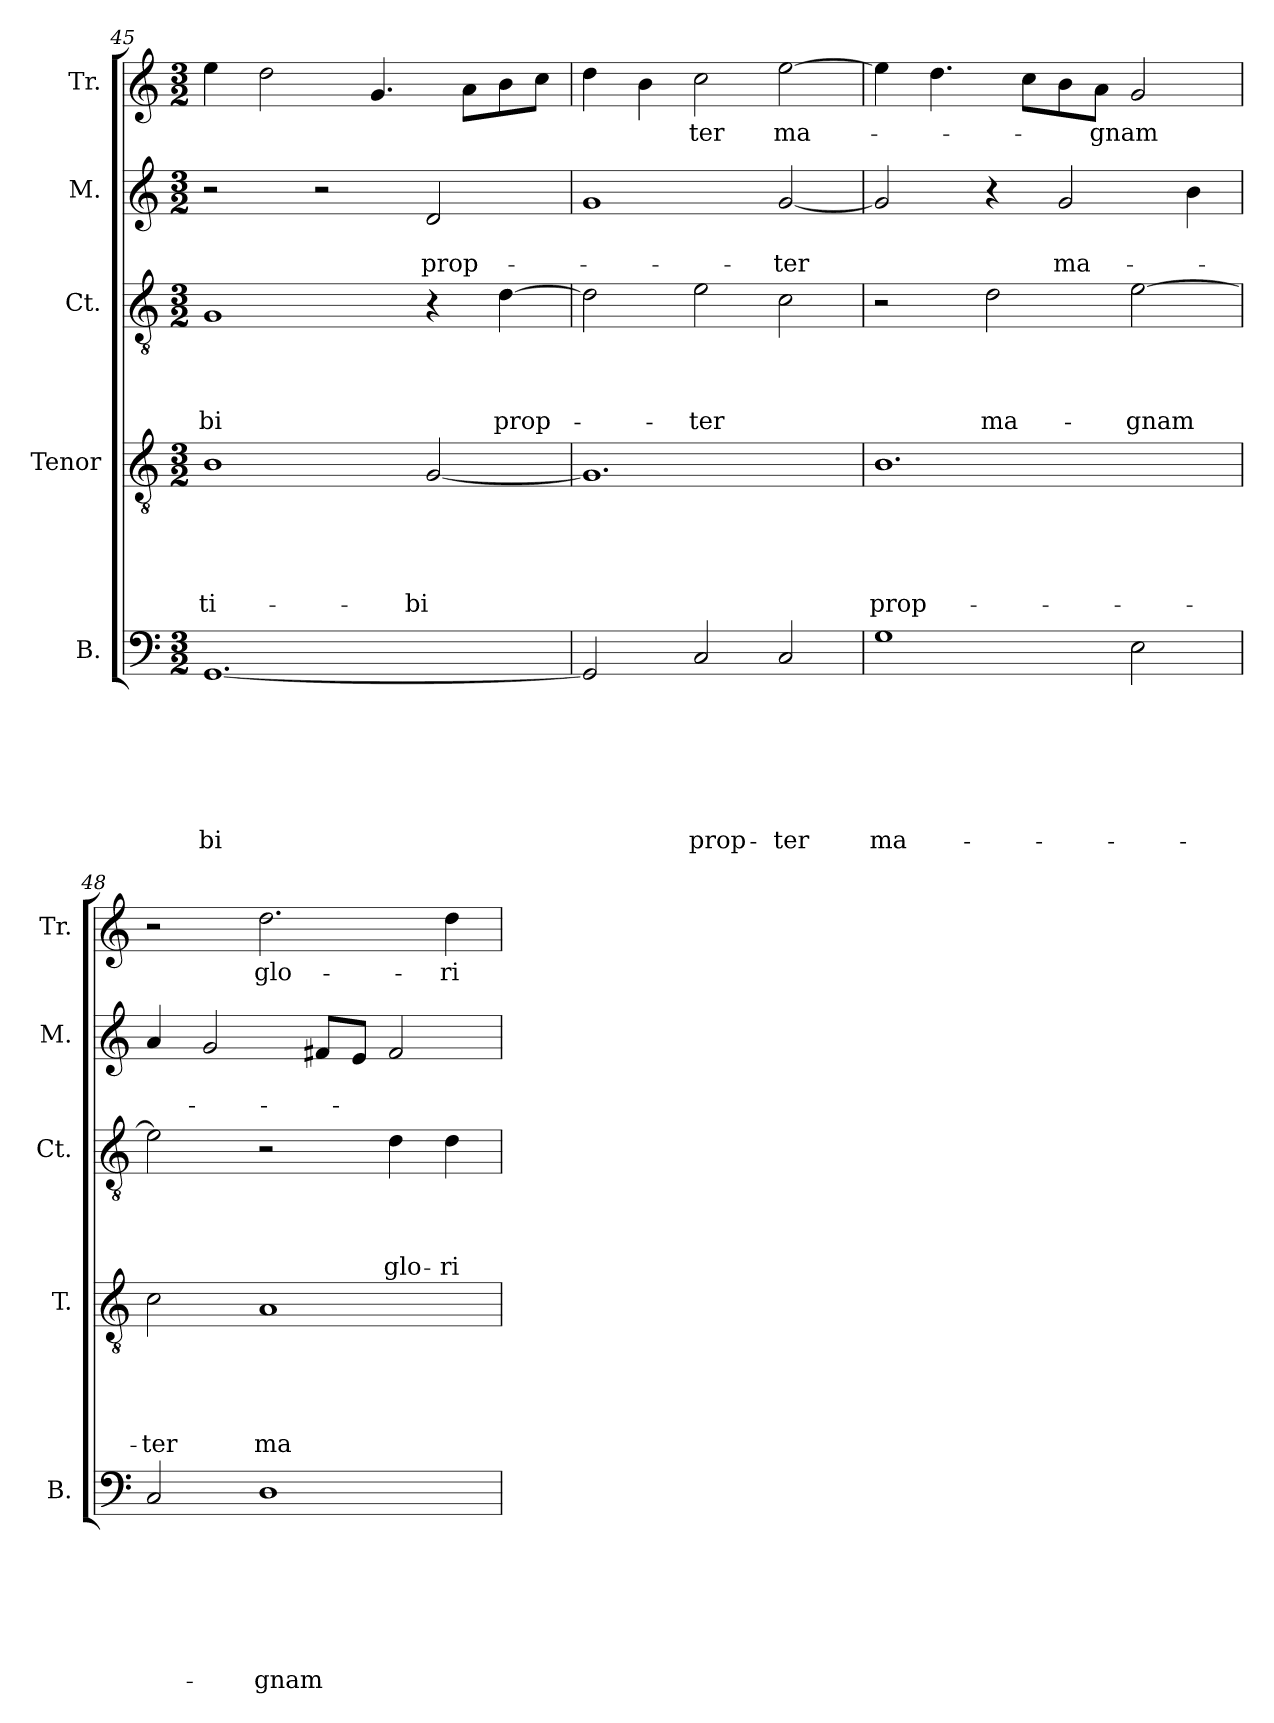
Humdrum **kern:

**kern	**text	**text	**text	**text	**text	**text	**text	**kern	**text	**text	**text	**text	**text	**kern	**text	**text	**text	**text	**kern	**text	**text	**kern	**text
*part5	*part5	*part5	*part5	*part5	*part5	*part5	*part5	*part4	*part4	*part4	*part4	*part4	*part4	*part3	*part3	*part3	*part3	*part3	*part2	*part2	*part2	*part1	*part1
*staff5	*staff5	*staff5	*staff5	*staff5	*staff5	*staff5	*staff5	*staff4	*staff4	*staff4	*staff4	*staff4	*staff4	*staff3	*staff3	*staff3	*staff3	*staff3	*staff2	*staff2	*staff2	*staff1	*staff1
*I"B.	*	*	*	*	*	*	*	*I"Tenor	*	*	*	*	*	*I"Ct.	*	*	*	*	*I"M.	*	*	*I"Tr.	*
*I'B.	*	*	*	*	*	*	*	*I'T.	*	*	*	*	*	*I'Ct.	*	*	*	*	*I'M.	*	*	*I'Tr.	*
!!LO:LB:g=z
*clefF4	*	*	*	*	*	*	*	*clefGv2	*	*	*	*	*	*clefGv2	*	*	*	*	*clefG2	*	*	*clefG2	*
*k[]	*	*	*	*	*	*	*	*k[]	*	*	*	*	*	*k[]	*	*	*	*	*k[]	*	*	*k[]	*
*C:	*	*	*	*	*	*	*	*C:	*	*	*	*	*	*C:	*	*	*	*	*C:	*	*	*C:	*
*M3/2	*	*	*	*	*	*	*	*M3/2	*	*	*	*	*	*M3/2	*	*	*	*	*M3/2	*	*	*M3/2	*
=45	=45	=45	=45	=45	=45	=45	=45	=45	=45	=45	=45	=45	=45	=45	=45	=45	=45	=45	=45	=45	=45	=45	=45
!	!	!	!	!	!	!	!LO:LY:b	!	!	!	!	!	!LO:LY:b	!	!	!	!	!LO:LY:b:rj	!	!	!	!	!
[<1.GG	.	.	.	.	.	.	-bi	1B	.	.	.	.	ti-	1G	.	.	.	-bi	2r	.	.	4ee\	.
.	.	.	.	.	.	.	.	.	.	.	.	.	.	.	.	.	.	.	.	.	.	2dd\	.
.	.	.	.	.	.	.	.	.	.	.	.	.	.	.	.	.	.	.	2r	.	.	.	.
.	.	.	.	.	.	.	.	.	.	.	.	.	.	.	.	.	.	.	.	.	.	4.g/	.
!	!	!	!	!	!	!	!	!	!	!	!	!	!LO:LY:b	!	!	!	!	!	!	!	!LO:LY:b	!	!
.	.	.	.	.	.	.	.	[<2G/	.	.	.	.	-bi	4r	.	.	.	.	2d/	.	prop-	.	.
.	.	.	.	.	.	.	.	.	.	.	.	.	.	.	.	.	.	.	.	.	.	8a\L	.
!	!	!	!	!	!	!	!	!	!	!	!	!	!	!	!	!	!	!LO:LY:b	!	!	!	!	!
.	.	.	.	.	.	.	.	.	.	.	.	.	.	[>4d\	.	.	.	prop-	.	.	.	8b\	.
.	.	.	.	.	.	.	.	.	.	.	.	.	.	.	.	.	.	.	.	.	.	8cc\J	.
=46	=46	=46	=46	=46	=46	=46	=46	=46	=46	=46	=46	=46	=46	=46	=46	=46	=46	=46	=46	=46	=46	=46	=46
2GG/]	.	.	.	.	.	.	.	1.G]	.	.	.	.	.	2d\]	.	.	.	.	1g	.	.	4dd\	.
.	.	.	.	.	.	.	.	.	.	.	.	.	.	.	.	.	.	.	.	.	.	4b\	.
!	!	!	!	!	!	!	!LO:LY:b	!	!	!	!	!	!	!	!	!	!	!LO:LY:b	!	!	!	!	!LO:LY:b
2C/	.	.	.	.	.	.	prop-	.	.	.	.	.	.	2e\	.	.	.	-ter	.	.	.	2cc\	-ter
!	!	!	!	!	!	!	!LO:LY:b	!	!	!	!	!	!	!	!	!	!	!	!	!	!LO:LY:b	!	!LO:LY:b
2C/	.	.	.	.	.	.	-ter	.	.	.	.	.	.	2c\	.	.	.	.	[<2g/	.	-ter	[>2ee\	ma-
=47	=47	=47	=47	=47	=47	=47	=47	=47	=47	=47	=47	=47	=47	=47	=47	=47	=47	=47	=47	=47	=47	=47	=47
!	!	!	!	!	!	!	!LO:LY:b	!	!	!	!	!	!LO:LY:b	!	!	!	!	!	!	!	!	!	!
1G	.	.	.	.	.	.	ma-	1.B	.	.	.	.	prop-	2r	.	.	.	.	2g/]	.	.	4ee\]	.
.	.	.	.	.	.	.	.	.	.	.	.	.	.	.	.	.	.	.	.	.	.	4.dd\	.
!	!	!	!	!	!	!	!	!	!	!	!	!	!	!	!	!	!	!LO:LY:b	!	!	!	!	!
.	.	.	.	.	.	.	.	.	.	.	.	.	.	2d\	.	.	.	ma-	4r	.	.	.	.
.	.	.	.	.	.	.	.	.	.	.	.	.	.	.	.	.	.	.	.	.	.	8cc\L	.
!	!	!	!	!	!	!	!	!	!	!	!	!	!	!	!	!	!	!	!	!	!LO:LY:b	!	!
.	.	.	.	.	.	.	.	.	.	.	.	.	.	.	.	.	.	.	2g/	.	ma-	8b\	.
!	!	!	!	!	!	!	!	!	!	!	!	!	!	!	!	!	!	!	!	!	!	!	!LO:LY:b
.	.	.	.	.	.	.	.	.	.	.	.	.	.	.	.	.	.	.	.	.	.	8a\J	-gnam
!	!	!	!	!	!	!	!	!	!	!	!	!	!	!	!	!	!	!LO:LY:b	!	!	!	!	!
2E\	.	.	.	.	.	.	.	.	.	.	.	.	.	[>2e\	.	.	.	-gnam	.	.	.	2g/	.
.	.	.	.	.	.	.	.	.	.	.	.	.	.	.	.	.	.	.	4b\	.	.	.	.
=48	=48	=48	=48	=48	=48	=48	=48	=48	=48	=48	=48	=48	=48	=48	=48	=48	=48	=48	=48	=48	=48	=48	=48
!	!	!	!	!	!	!	!	!	!	!	!	!	!LO:LY:b	!	!	!	!	!	!	!	!	!	!
2C/	.	.	.	.	.	.	.	2c\	.	.	.	.	-ter	2e\]	.	.	.	.	4a/	.	.	2r	.
.	.	.	.	.	.	.	.	.	.	.	.	.	.	.	.	.	.	.	2g/	.	.	.	.
!	!	!	!	!	!	!	!LO:LY:b	!	!	!	!	!	!LO:LY:b	!	!	!	!	!	!	!	!	!	!LO:LY:b
1D	.	.	.	.	.	.	-gnam	1A	.	.	.	.	ma-	2r	.	.	.	.	.	.	.	2.dd\	glo-
.	.	.	.	.	.	.	.	.	.	.	.	.	.	.	.	.	.	.	8f#/L	.	.	.	.
.	.	.	.	.	.	.	.	.	.	.	.	.	.	.	.	.	.	.	8e/J	.	.	.	.
!	!	!	!	!	!	!	!	!	!	!	!	!	!	!	!	!	!	!LO:LY:b	!	!	!	!	!
.	.	.	.	.	.	.	.	.	.	.	.	.	.	4d\	.	.	.	glo-	2f#/	.	.	.	.
!	!	!	!	!	!	!	!	!	!	!	!	!	!	!	!	!	!	!LO:LY:b	!	!	!	!	!LO:LY:b
.	.	.	.	.	.	.	.	.	.	.	.	.	.	4d\	.	.	.	-ri-	.	.	.	4dd\	-ri-
=	=	=	=	=	=	=	=	=	=	=	=	=	=	=	=	=	=	=	=	=	=	=	=
*-	*-	*-	*-	*-	*-	*-	*-	*-	*-	*-	*-	*-	*-	*-	*-	*-	*-	*-	*-	*-	*-	*-	*-
